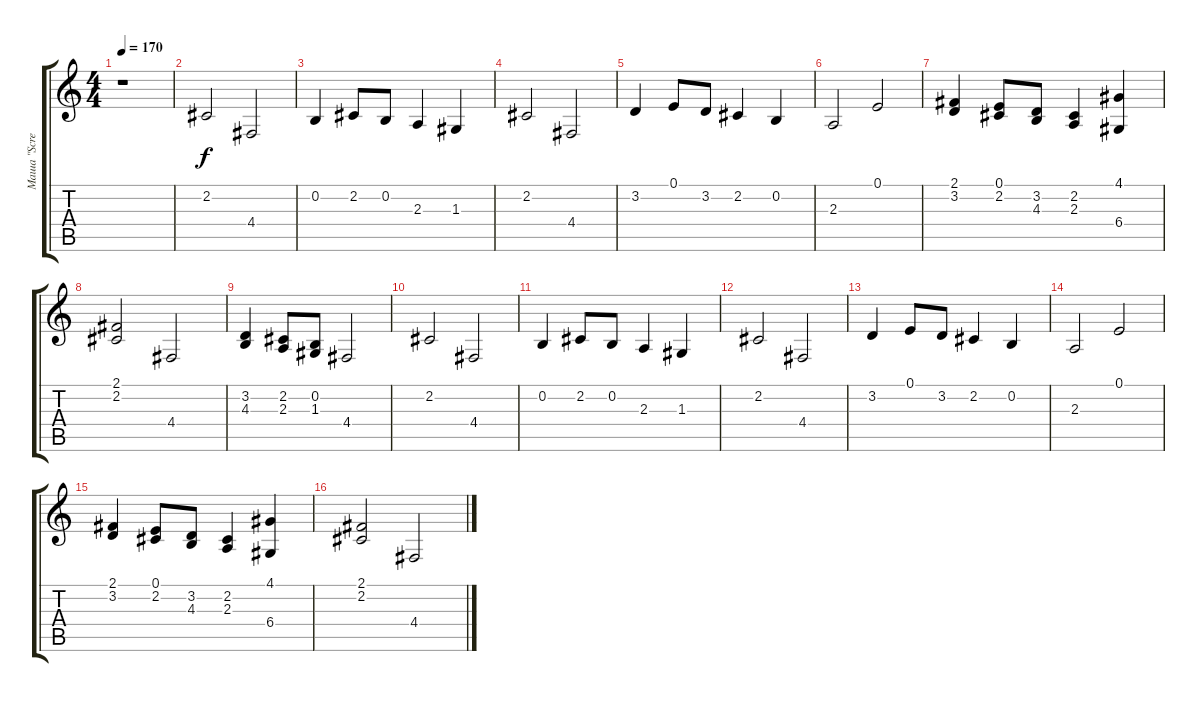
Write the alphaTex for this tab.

\track ("Маша \"Scream\"" "Маша \"Scre") {instrument stringensemble1}
\staff {score tabs}
\tuning (E4 B3 G3 D3 A2 E2) {hide}
\ts (4 4)
\tempo 170
\clef g2
\ks c
r.1{dy f} |
2.2.2 4.4.2 |
0.2.4 2.2.8 0.2.8 2.3.4 1.3.4 |
2.2.2 4.4.2 |
3.2.4 0.1.8 3.2.8 2.2.4 0.2.4 |
2.3.2 0.1.2 |
(2.1 3.2).4 (0.1 2.2).8 (3.2 4.3).8 (2.2 2.3).4 (4.1 6.4).4 |
(2.1 2.2).2 4.4.2 |
(3.2 4.3).4 (2.2 2.3).8 (0.2 1.3).8 4.4.2 |
2.2.2 4.4.2 |
0.2.4 2.2.8 0.2.8 2.3.4 1.3.4 |
2.2.2 4.4.2 |
3.2.4 0.1.8 3.2.8 2.2.4 0.2.4 |
2.3.2 0.1.2 |
(2.1 3.2).4 (0.1 2.2).8 (3.2 4.3).8 (2.2 2.3).4 (4.1 6.4).4 |
(2.1 2.2).2 4.4.2
